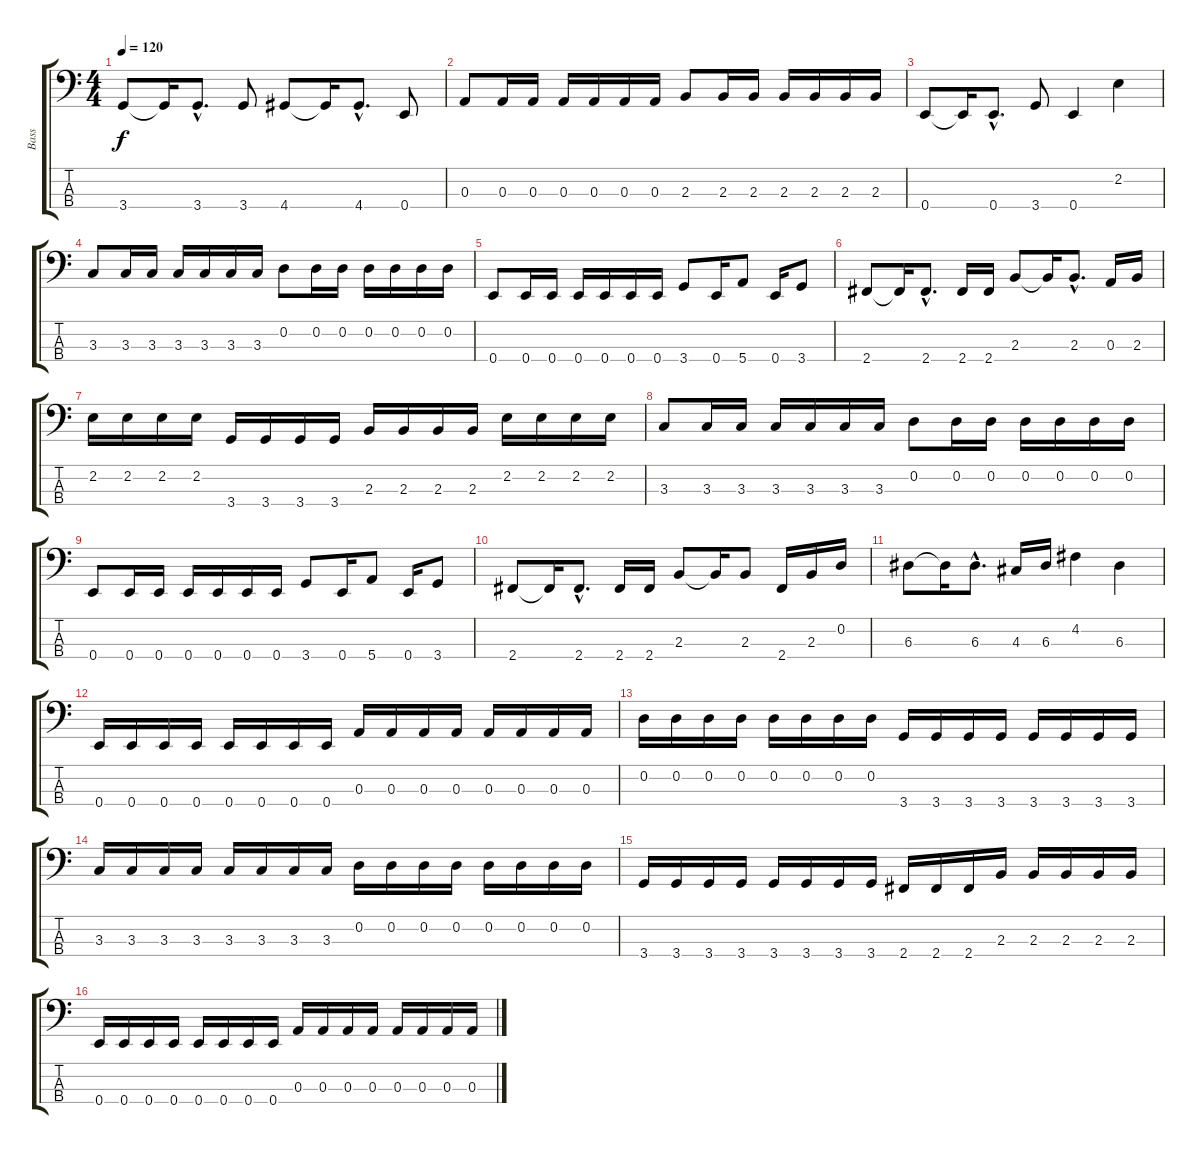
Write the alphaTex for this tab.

\track ("Bass" "Bass") {instrument electricbasspick}
\staff {score tabs}
\tuning (G2 D2 A1 E1) {hide}
\ts (4 4)
\tempo 120
\clef f4
\ks c
3.4.8{dy f} 3.4{t}.16 3.4{hac}.8{d} 3.4.8 4.4.8 4.4{t}.16 4.4{hac}.8{d} 0.4.8 |
0.3.8 0.3.16 0.3.16 0.3.16 0.3.16 0.3.16 0.3.16 2.3.8 2.3.16 2.3.16 2.3.16 2.3.16 2.3.16 2.3.16 |
0.4.8 0.4{t}.16 0.4{hac}.8{d} 3.4.8 0.4.4 2.2.4 |
3.3.8 3.3.16 3.3.16 3.3.16 3.3.16 3.3.16 3.3.16 0.2.8 0.2.16 0.2.16 0.2.16 0.2.16 0.2.16 0.2.16 |
0.4.8 0.4.16 0.4.16 0.4.16 0.4.16 0.4.16 0.4.16 3.4.8 0.4.16 5.4.8 0.4.16 3.4.8 |
2.4.8 2.4{t}.16 2.4{hac}.8{d} 2.4.16 2.4.16 2.3.8 2.3{t}.16 2.3{hac}.8{d} 0.3.16 2.3.16 |
2.2.16 2.2.16 2.2.16 2.2.16 3.4.16 3.4.16 3.4.16 3.4.16 2.3.16 2.3.16 2.3.16 2.3.16 2.2.16 2.2.16 2.2.16 2.2.16 |
3.3.8 3.3.16 3.3.16 3.3.16 3.3.16 3.3.16 3.3.16 0.2.8 0.2.16 0.2.16 0.2.16 0.2.16 0.2.16 0.2.16 |
0.4.8 0.4.16 0.4.16 0.4.16 0.4.16 0.4.16 0.4.16 3.4.8 0.4.16 5.4.8 0.4.16 3.4.8 |
2.4.8 2.4{t}.16 2.4{hac}.8{d} 2.4.16 2.4.16 2.3.8 2.3{t}.16 2.3.8 2.4.16 2.3.16 0.2.16 |
6.3.8 6.3{t}.16 6.3{hac}.8{d} 4.3.16 6.3.16 4.2.4 6.3.4 |
0.4.16 0.4.16 0.4.16 0.4.16 0.4.16 0.4.16 0.4.16 0.4.16 0.3.16 0.3.16 0.3.16 0.3.16 0.3.16 0.3.16 0.3.16 0.3.16 |
0.2.16 0.2.16 0.2.16 0.2.16 0.2.16 0.2.16 0.2.16 0.2.16 3.4.16 3.4.16 3.4.16 3.4.16 3.4.16 3.4.16 3.4.16 3.4.16 |
3.3.16 3.3.16 3.3.16 3.3.16 3.3.16 3.3.16 3.3.16 3.3.16 0.2.16 0.2.16 0.2.16 0.2.16 0.2.16 0.2.16 0.2.16 0.2.16 |
3.4.16 3.4.16 3.4.16 3.4.16 3.4.16 3.4.16 3.4.16 3.4.16 2.4.16 2.4.16 2.4.16 2.3.16 2.3.16 2.3.16 2.3.16 2.3.16 |
0.4.16 0.4.16 0.4.16 0.4.16 0.4.16 0.4.16 0.4.16 0.4.16 0.3.16 0.3.16 0.3.16 0.3.16 0.3.16 0.3.16 0.3.16 0.3.16
